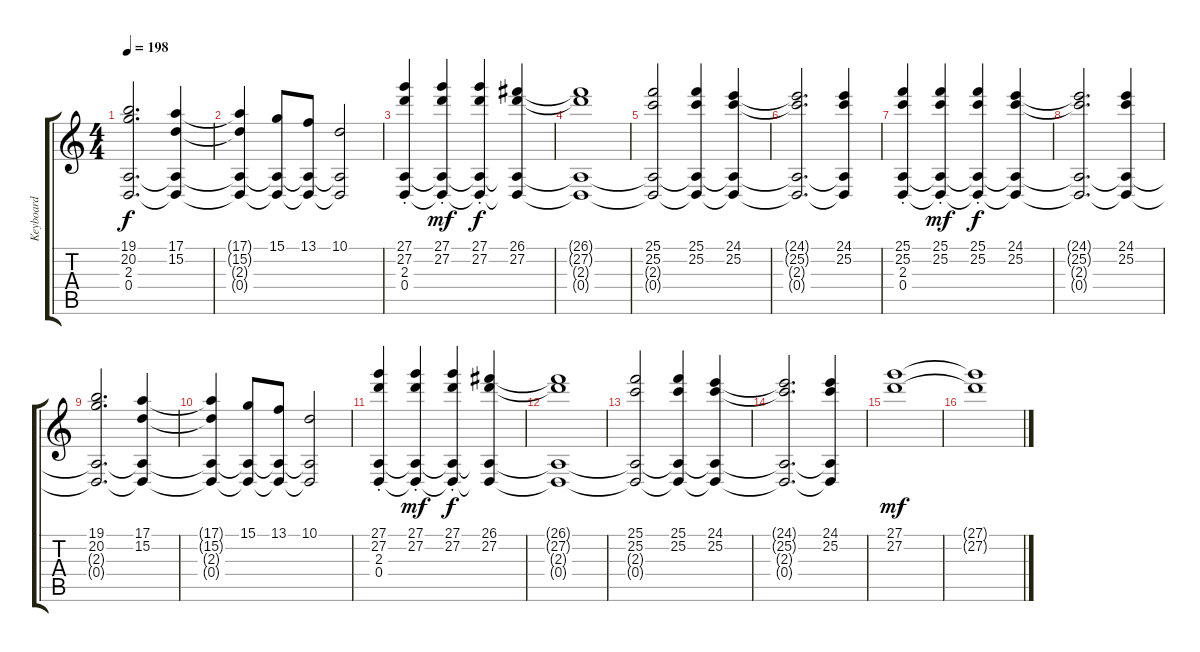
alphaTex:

\track ("Keyboard" "Keyboard") {instrument rockorgan}
\staff {score tabs}
\tuning (E4 B3 G3 D3 A2 E2) {hide}
\ts (4 4)
\tempo 198
\clef g2
\ks c
(19.1 20.2 2.3{t} 0.4{t}).2{d dy f} (17.1 15.2 2.3{t} 0.4{t}).4 |
(17.1{t} 15.2{t} 2.3{t} 0.4{t}).4 (15.1 2.3{t} 0.4{t}).8 (13.1 2.3{t} 0.4{t}).8 (10.1 2.3{t} 0.4{t}).2 |
(27.1{st} 27.2{st} 2.3 0.4).4 (27.1{st} 27.2{st} 2.3{t} 0.4{t}).4{dy mf} (27.1{st} 27.2{st} 2.3{t} 0.4{t}).4{dy f} (26.1 27.2 2.3{t} 0.4{t}).4 |
(26.1{t} 27.2{t} 2.3{t} 0.4{t}).1 |
(25.1 25.2 2.3{t} 0.4{t}).2 (25.1 25.2 2.3{t} 0.4{t}).4 (24.1 25.2 2.3{t} 0.4{t}).4 |
(24.1{t} 25.2{t} 2.3{t} 0.4{t}).2{d} (24.1 25.2 2.3{t} 0.4{t}).4 |
(25.1{st} 25.2{st} 2.3 0.4).4 (25.1{st} 25.2{st} 2.3{t} 0.4{t}).4{dy mf} (25.1{st} 25.2{st} 2.3{t} 0.4{t}).4{dy f} (24.1 25.2 2.3{t} 0.4{t}).4 |
(24.1{t} 25.2{t} 2.3{t} 0.4{t}).2{d} (24.1 25.2 2.3{t} 0.4{t}).4 |
(19.1 20.2 2.3{t} 0.4{t}).2{d} (17.1 15.2 2.3{t} 0.4{t}).4 |
(17.1{t} 15.2{t} 2.3{t} 0.4{t}).4 (15.1 2.3{t} 0.4{t}).8 (13.1 2.3{t} 0.4{t}).8 (10.1 2.3{t} 0.4{t}).2 |
(27.1{st} 27.2{st} 2.3 0.4).4 (27.1{st} 27.2{st} 2.3{t} 0.4{t}).4{dy mf} (27.1{st} 27.2{st} 2.3{t} 0.4{t}).4{dy f} (26.1 27.2 2.3{t} 0.4{t}).4 |
(26.1{t} 27.2{t} 2.3{t} 0.4{t}).1 |
(25.1 25.2 2.3{t} 0.4{t}).2 (25.1 25.2 2.3{t} 0.4{t}).4 (24.1 25.2 2.3{t} 0.4{t}).4 |
(24.1{t} 25.2{t} 2.3{t} 0.4{t}).2{d} (24.1 25.2 2.3{t} 0.4{t}).4 |
(27.1 27.2).1{dy mf} |
(27.1{t} 27.2{t}).1
